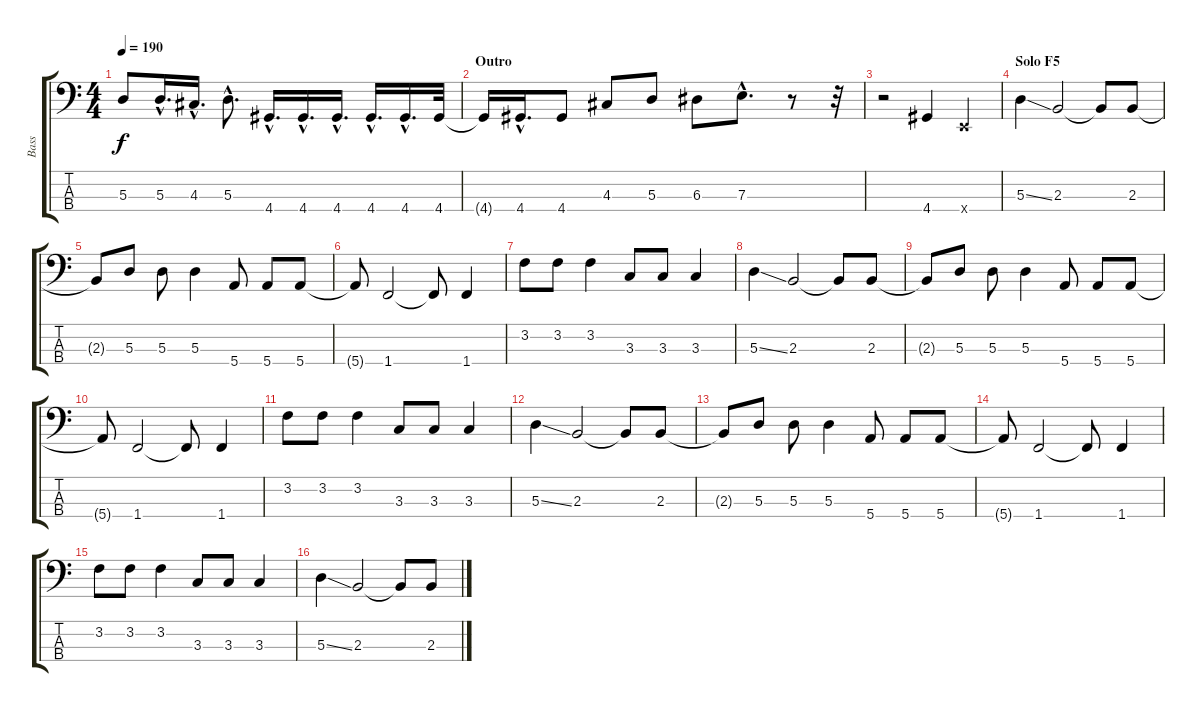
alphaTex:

\track ("Bass" "Bass") {instrument distortionguitar}
\staff {score tabs}
\tuning (G2 D2 A1 E1) {hide}
\ts (4 4)
\tempo 190
\clef f4
\ks c
5.3{t}.8{dy f} 5.3{hac}.16{d} 4.3{hac}.16{d} 5.3{hac}.8{d} 4.4{hac}.16{d} 4.4{hac}.16{d} 4.4{hac}.16{d} 4.4{hac}.16{d} 4.4{hac}.16{d} 4.4.32 |
\section ("" "Outro")
4.4{t}.16 4.4{hac}.16{d} 4.4.8 4.3.8 5.3.8 6.3.8 7.3{hac}.8{d} r.8 r.32 |
r.2 4.4.4 0.4{x}.4 |
\section ("" "Solo F5")
5.3{ss}.4 2.3.2 2.3{t}.8 2.3.8 |
2.3{t}.8 5.3.8 5.3.8 5.3.4 5.4.8 5.4.8 5.4.8 |
5.4{t}.8 1.4.2 1.4{t}.8 1.4.4 |
3.2.8 3.2.8 3.2.4 3.3.8 3.3.8 3.3.4 |
5.3{ss}.4 2.3.2 2.3{t}.8 2.3.8 |
2.3{t}.8 5.3.8 5.3.8 5.3.4 5.4.8 5.4.8 5.4.8 |
5.4{t}.8 1.4.2 1.4{t}.8 1.4.4 |
3.2.8 3.2.8 3.2.4 3.3.8 3.3.8 3.3.4 |
5.3{ss}.4 2.3.2 2.3{t}.8 2.3.8 |
2.3{t}.8 5.3.8 5.3.8 5.3.4 5.4.8 5.4.8 5.4.8 |
5.4{t}.8 1.4.2 1.4{t}.8 1.4.4 |
3.2.8 3.2.8 3.2.4 3.3.8 3.3.8 3.3.4 |
5.3{ss}.4 2.3.2 2.3{t}.8 2.3.8
